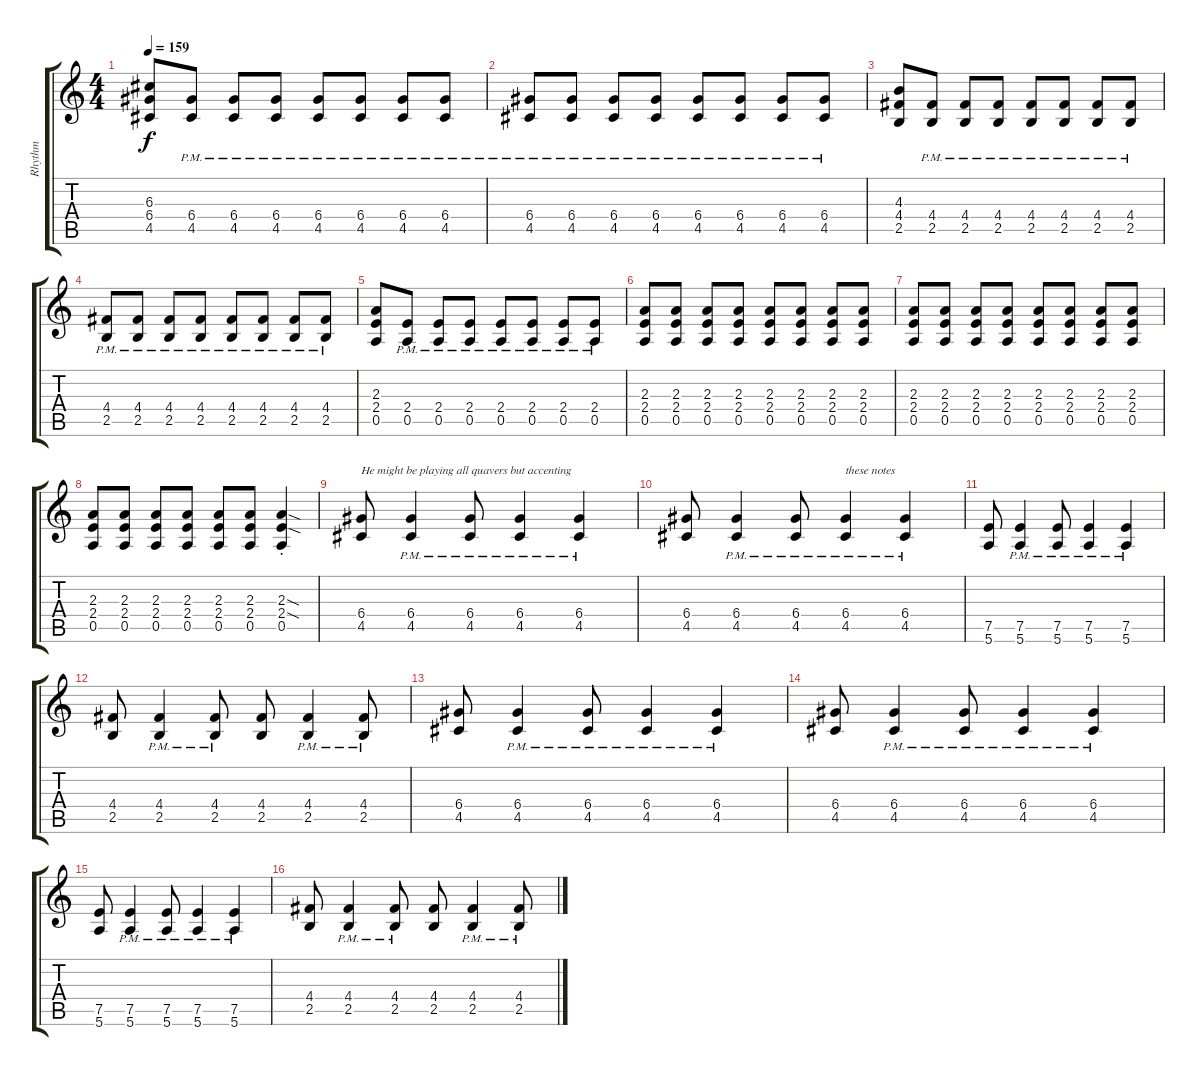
\track ("Rhythm" "Rhythm") {instrument distortionguitar}
\staff {score tabs}
\tuning (E4 B3 G3 D3 A2 E2) {hide}
\ts (4 4)
\tempo 159
\clef g2
\ks c
(6.3 6.4 4.5).8{dy f} (6.4{pm} 4.5{pm}).8 (6.4{pm} 4.5{pm}).8 (6.4{pm} 4.5{pm}).8 (6.4{pm} 4.5{pm}).8 (6.4{pm} 4.5{pm}).8 (6.4{pm} 4.5{pm}).8 (6.4{pm} 4.5{pm}).8 |
(6.4{pm} 4.5{pm}).8 (6.4{pm} 4.5{pm}).8 (6.4{pm} 4.5{pm}).8 (6.4{pm} 4.5{pm}).8 (6.4{pm} 4.5{pm}).8 (6.4{pm} 4.5{pm}).8 (6.4{pm} 4.5{pm}).8 (6.4{pm} 4.5{pm}).8 |
(4.3 4.4 2.5).8 (4.4{pm} 2.5{pm}).8 (4.4{pm} 2.5{pm}).8 (4.4{pm} 2.5{pm}).8 (4.4{pm} 2.5{pm}).8 (4.4{pm} 2.5{pm}).8 (4.4{pm} 2.5{pm}).8 (4.4{pm} 2.5{pm}).8 |
(4.4{pm} 2.5{pm}).8 (4.4{pm} 2.5{pm}).8 (4.4{pm} 2.5{pm}).8 (4.4{pm} 2.5{pm}).8 (4.4{pm} 2.5{pm}).8 (4.4{pm} 2.5{pm}).8 (4.4{pm} 2.5{pm}).8 (4.4{pm} 2.5{pm}).8 |
(2.3 2.4 0.5).8 (2.4{pm} 0.5{pm}).8 (2.4{pm} 0.5{pm}).8 (2.4{pm} 0.5{pm}).8 (2.4{pm} 0.5{pm}).8 (2.4{pm} 0.5{pm}).8 (2.4{pm} 0.5{pm}).8 (2.4{pm} 0.5{pm}).8 |
(2.3 2.4 0.5).8 (2.3 2.4 0.5).8 (2.3 2.4 0.5).8 (2.3 2.4 0.5).8 (2.3 2.4 0.5).8 (2.3 2.4 0.5).8 (2.3 2.4 0.5).8 (2.3 2.4 0.5).8 |
(2.3 2.4 0.5).8 (2.3 2.4 0.5).8 (2.3 2.4 0.5).8 (2.3 2.4 0.5).8 (2.3 2.4 0.5).8 (2.3 2.4 0.5).8 (2.3 2.4 0.5).8 (2.3 2.4 0.5).8 |
(2.3 2.4 0.5).8 (2.3 2.4 0.5).8 (2.3 2.4 0.5).8 (2.3 2.4 0.5).8 (2.3 2.4 0.5).8 (2.3 2.4 0.5).8 (2.3{sod} 2.4{sod} 0.5{st}).4 |
(6.4 4.5).8{txt "He might be playing all quavers but accenting"} (6.4{pm} 4.5{pm}).4 (6.4{pm} 4.5{pm}).8 (6.4{pm} 4.5{pm}).4 (6.4{pm} 4.5{pm}).4 |
(6.4 4.5).8 (6.4{pm} 4.5{pm}).4 (6.4{pm} 4.5{pm}).8 (6.4{pm} 4.5{pm}).4{txt "these notes"} (6.4{pm} 4.5{pm}).4 |
(7.5 5.6).8 (7.5{pm} 5.6{pm}).4 (7.5{pm} 5.6{pm}).8 (7.5{pm} 5.6{pm}).4 (7.5{pm} 5.6{pm}).4 |
(4.4 2.5).8 (4.4{pm} 2.5{pm}).4 (4.4{pm} 2.5{pm}).8 (4.4 2.5).8 (4.4{pm} 2.5{pm}).4 (4.4{pm} 2.5{pm}).8 |
(6.4 4.5).8 (6.4{pm} 4.5{pm}).4 (6.4{pm} 4.5{pm}).8 (6.4{pm} 4.5{pm}).4 (6.4{pm} 4.5{pm}).4 |
(6.4 4.5).8 (6.4{pm} 4.5{pm}).4 (6.4{pm} 4.5{pm}).8 (6.4{pm} 4.5{pm}).4 (6.4{pm} 4.5{pm}).4 |
(7.5 5.6).8 (7.5{pm} 5.6{pm}).4 (7.5{pm} 5.6{pm}).8 (7.5{pm} 5.6{pm}).4 (7.5{pm} 5.6{pm}).4 |
(4.4 2.5).8 (4.4{pm} 2.5{pm}).4 (4.4{pm} 2.5{pm}).8 (4.4 2.5).8 (4.4{pm} 2.5{pm}).4 (4.4{pm} 2.5{pm}).8
